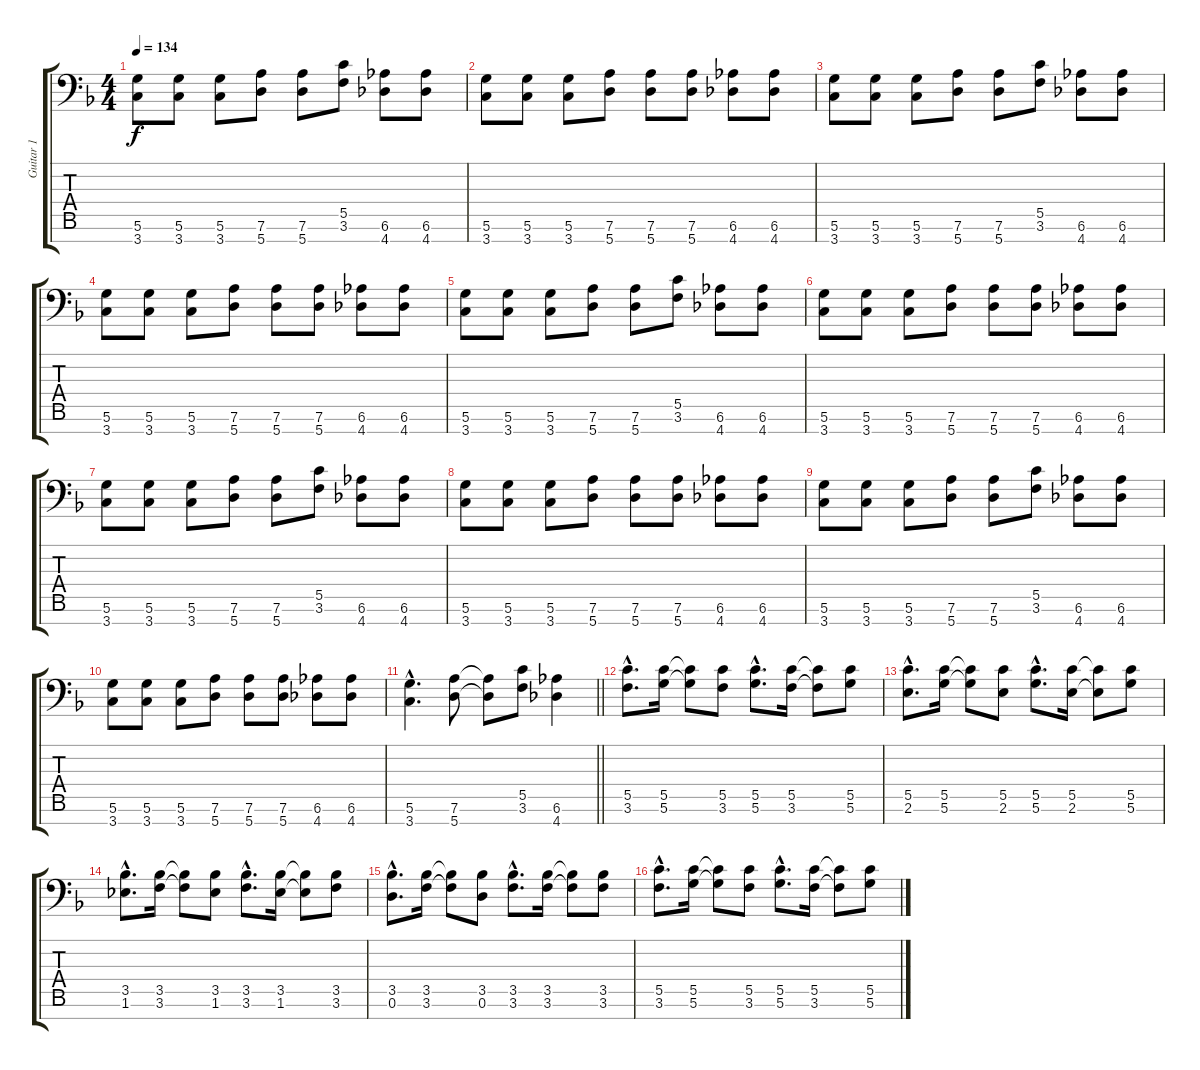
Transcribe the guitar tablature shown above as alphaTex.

\track ("Guitar 1" "Guitar 1") {instrument distortionguitar}
\staff {score tabs}
\tuning (D4 A3 F3 C3 G2 D2 A1) {hide}
\ts (4 4)
\tempo 134
\clef f4
\ks dminor
(5.6 3.7).8{dy f} (5.6 3.7).8 (5.6 3.7).8 (7.6 5.7).8 (7.6 5.7).8 (5.5 3.6).8 (6.6 4.7).8 (6.6 4.7).8 |
(5.6 3.7).8 (5.6 3.7).8 (5.6 3.7).8 (7.6 5.7).8 (7.6 5.7).8 (7.6 5.7).8 (6.6 4.7).8 (6.6 4.7).8 |
(5.6 3.7).8 (5.6 3.7).8 (5.6 3.7).8 (7.6 5.7).8 (7.6 5.7).8 (5.5 3.6).8 (6.6 4.7).8 (6.6 4.7).8 |
(5.6 3.7).8 (5.6 3.7).8 (5.6 3.7).8 (7.6 5.7).8 (7.6 5.7).8 (7.6 5.7).8 (6.6 4.7).8 (6.6 4.7).8 |
(5.6 3.7).8 (5.6 3.7).8 (5.6 3.7).8 (7.6 5.7).8 (7.6 5.7).8 (5.5 3.6).8 (6.6 4.7).8 (6.6 4.7).8 |
(5.6 3.7).8 (5.6 3.7).8 (5.6 3.7).8 (7.6 5.7).8 (7.6 5.7).8 (7.6 5.7).8 (6.6 4.7).8 (6.6 4.7).8 |
(5.6 3.7).8 (5.6 3.7).8 (5.6 3.7).8 (7.6 5.7).8 (7.6 5.7).8 (5.5 3.6).8 (6.6 4.7).8 (6.6 4.7).8 |
(5.6 3.7).8 (5.6 3.7).8 (5.6 3.7).8 (7.6 5.7).8 (7.6 5.7).8 (7.6 5.7).8 (6.6 4.7).8 (6.6 4.7).8 |
(5.6 3.7).8 (5.6 3.7).8 (5.6 3.7).8 (7.6 5.7).8 (7.6 5.7).8 (5.5 3.6).8 (6.6 4.7).8 (6.6 4.7).8 |
(5.6 3.7).8 (5.6 3.7).8 (5.6 3.7).8 (7.6 5.7).8 (7.6 5.7).8 (7.6 5.7).8 (6.6 4.7).8 (6.6 4.7).8 |
\barLineRight lightlight
(5.6{hac} 3.7{hac}).4{d} (7.6 5.7).8 (7.6{t} 5.7{t}).8 (5.5 3.6).8 (6.6 4.7).4 |
(5.5{hac} 3.6{hac}).8{d} (5.5 5.6).16 (5.5{t} 5.6{t}).8 (5.5 3.6).8 (5.5{hac} 5.6{hac}).8{d} (5.5 3.6).16 (5.5{t} 3.6{t}).8 (5.5 5.6).8 |
(5.5{hac} 2.6{hac}).8{d} (5.5 5.6).16 (5.5{t} 5.6{t}).8 (5.5 2.6).8 (5.5{hac} 5.6{hac}).8{d} (5.5 2.6).16 (5.5{t} 2.6{t}).8 (5.5 5.6).8 |
(3.5{hac} 1.6{hac}).8{d} (3.5 3.6).16 (3.5{t} 3.6{t}).8 (3.5 1.6).8 (3.5{hac} 3.6{hac}).8{d} (3.5 1.6).16 (3.5{t} 1.6{t}).8 (3.5 3.6).8 |
(3.5{hac} 0.6{hac}).8{d} (3.5 3.6).16 (3.5{t} 3.6{t}).8 (3.5 0.6).8 (3.5{hac} 3.6{hac}).8{d} (3.5 3.6).16 (3.5{t} 3.6{t}).8 (3.5 3.6).8 |
(5.5{hac} 3.6{hac}).8{d} (5.5 5.6).16 (5.5{t} 5.6{t}).8 (5.5 3.6).8 (5.5{hac} 5.6{hac}).8{d} (5.5 3.6).16 (5.5{t} 3.6{t}).8 (5.5 5.6).8
